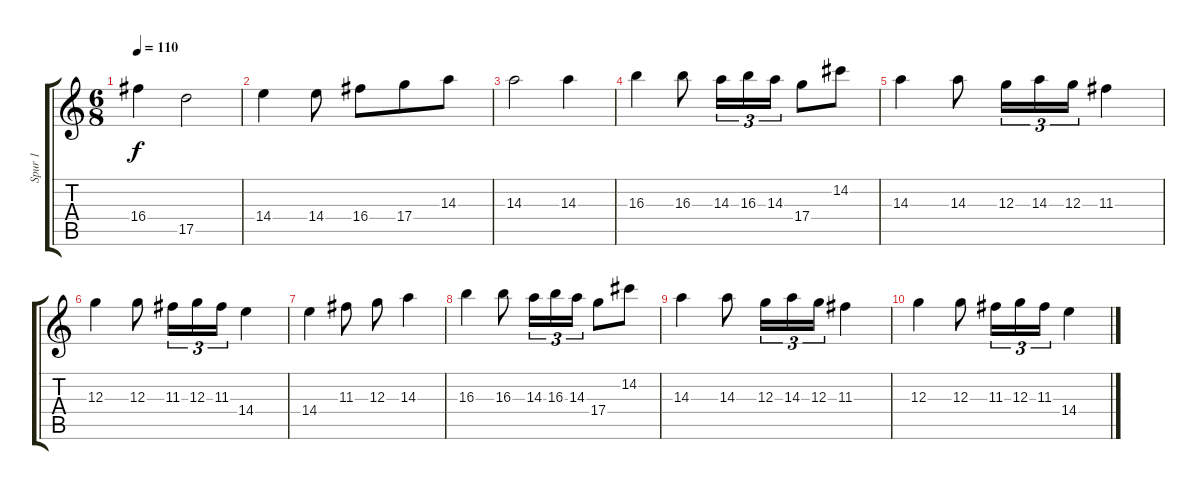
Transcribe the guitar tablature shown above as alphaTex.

\track ("Spur 1" "Spur 1") {instrument overdrivenguitar}
\staff {score tabs}
\tuning (E4 B3 G3 D3 A2 E2) {hide}
\ts (6 8)
\tempo 110
\clef g2
\ks c
16.4.4{dy f} 17.5.2 |
14.4.4 14.4.8 16.4.8 17.4.8 14.3.8 |
14.3.2 14.3.4 |
16.3.4 16.3.8 14.3.16{tu (3 2)} 16.3.16{tu (3 2)} 14.3.16{tu (3 2)} 17.4.8 14.2.8 |
14.3.4 14.3.8 12.3.16{tu (3 2)} 14.3.16{tu (3 2)} 12.3.16{tu (3 2)} 11.3.4 |
12.3.4 12.3.8 11.3.16{tu (3 2)} 12.3.16{tu (3 2)} 11.3.16{tu (3 2)} 14.4.4 |
14.4.4 11.3.8 12.3.8 14.3.4 |
16.3.4 16.3.8 14.3.16{tu (3 2)} 16.3.16{tu (3 2)} 14.3.16{tu (3 2)} 17.4.8 14.2.8 |
14.3.4 14.3.8 12.3.16{tu (3 2)} 14.3.16{tu (3 2)} 12.3.16{tu (3 2)} 11.3.4 |
12.3.4 12.3.8 11.3.16{tu (3 2)} 12.3.16{tu (3 2)} 11.3.16{tu (3 2)} 14.4.4
